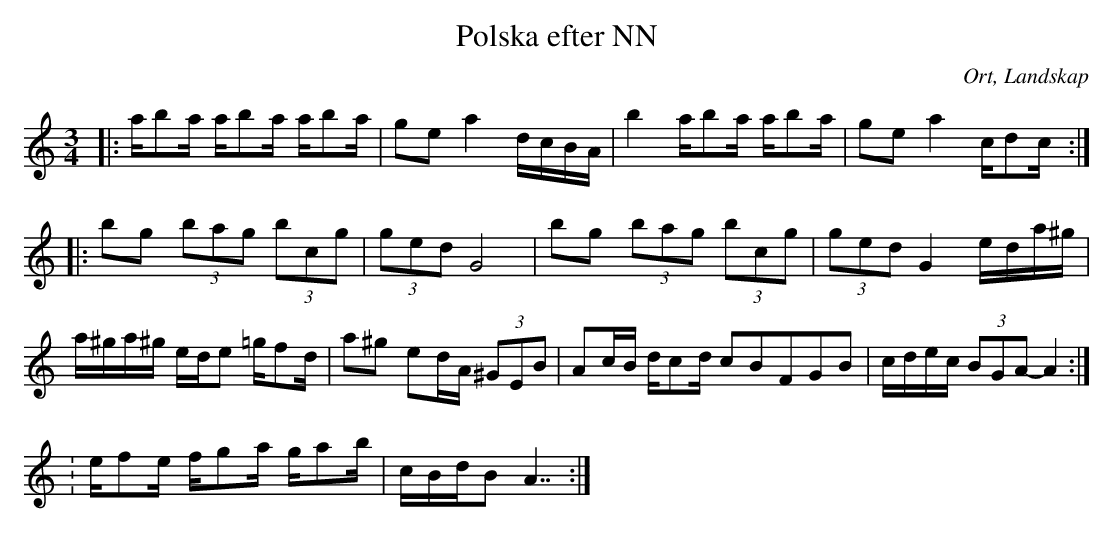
X:1
T:Polska efter NN
O:Ort, Landskap
M:3/4
L:1/8
K:C
|: a/ba/ a/ba/ a/ba/ | ge a2 d/c/B/A/| b2 a/ba/ a/ba/ | ge a2 c/dc/:|
|:bg (3bag (3bcg| (3ged G4 |bg (3bag (3bcg| (3ged G2 e/d/a/^g/| a/^g/a/^g/ e/d/e =g/fd/ |a^g ed/A/ (3^GEB| Ac/B/ d/cd/ c2/5B2/5F2/5G2/5B2/5|  c/d/e/c/ (3BGA-A2 :|
:e/fe/ f/ga/ g/ab/ | c/B/d/B A7/2:|
